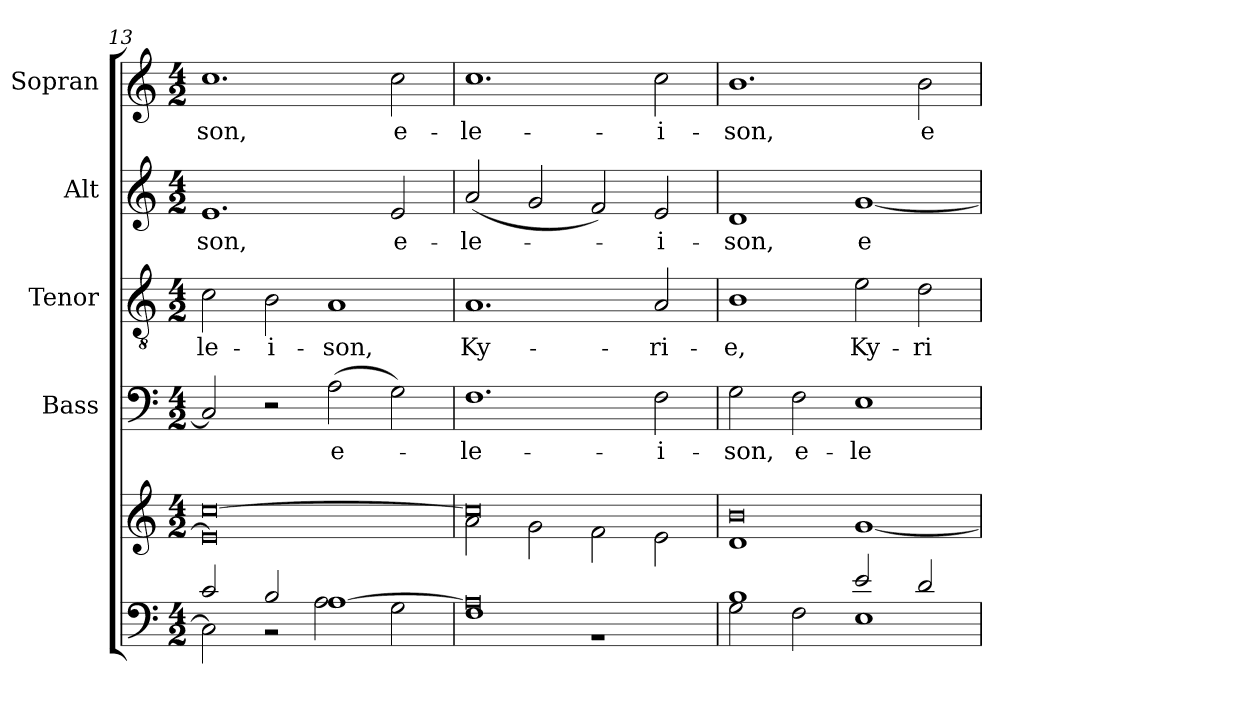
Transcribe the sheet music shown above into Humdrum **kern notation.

**kern	**kern	**kern	**text	**kern	**text	**kern	**text	**kern	**text
*part5	*part5	*part4	*part4	*part3	*part3	*part2	*part2	*part1	*part1
*staff6	*staff5	*staff4	*staff4	*staff3	*staff3	*staff2	*staff2	*staff1	*staff1
*	*	*I"Bass	*	*I"Tenor	*	*I"Alt	*	*I"Sopran	*
*	*	*I'B.	*	*I'T.	*	*I'A.	*	*I'S.	*
*clefF4	*clefG2	*clefF4	*	*clefGv2	*	*clefG2	*	*clefG2	*
*k[]	*k[]	*k[]	*	*k[]	*	*k[]	*	*k[]	*
*C:	*C:	*C:	*	*C:	*	*C:	*	*C:	*
*M4/2	*M4/2	*M4/2	*	*M4/2	*	*M4/2	*	*M4/2	*
=13	=13	=13	=13	=13	=13	=13	=13	=13	=13
*^	*^	*	*	*	*	*	*	*	*
!	!	!	!	!	!	!	!LO:LY:b	!	!LO:LY:b	!	!LO:LY:b
2c/	2C\]	[>0cc	0e]	2C/]	.	2c\	-le-	1.e	-son,	1.cc	-son,
!	!	!	!	!	!	!	!LO:LY:b	!	!	!	!
2B/	2r	.	.	2r	.	2B\	-i-	.	.	.	.
!	!	!	!	!	!LO:LY:b	!	!LO:LY:b	!	!	!	!
[>1A	2A\	.	.	(>2A\	e-	1A	-son,	.	.	.	.
!	!	!	!	!	!	!	!	!	!LO:LY:b	!	!LO:LY:b
.	2G\	.	.	2G\)	.	.	.	2e/	e-	2cc\	e-
=14	=14	=14	=14	=14	=14	=14	=14	=14	=14	=14	=14
!	!	!	!	!	!LO:LY:b	!	!LO:LY:b	!	!LO:LY:b	!	!LO:LY:b
0A]	1F	0cc]	2a\	1.F	-le-	1.A	Ky-	(<2a/	-le-	1.cc	-le-
.	.	.	2g\	.	.	.	.	2g/	.	.	.
.	1r	.	2f\	.	.	.	.	2f/)	.	.	.
!	!	!	!	!	!LO:LY:b	!	!LO:LY:b	!	!LO:LY:b	!	!LO:LY:b
.	.	.	2e\	2F\	-i-	2A/	-ri-	2e/	-i-	2cc\	-i-
=15	=15	=15	=15	=15	=15	=15	=15	=15	=15	=15	=15
!	!	!	!	!	!LO:LY:b	!	!LO:LY:b	!	!LO:LY:b	!	!LO:LY:b
1B	2G\	0b	1d	2G\	-son,	1B	-e,	1d	-son,	1.b	-son,
!	!	!	!	!	!LO:LY:b	!	!	!	!	!	!
.	2F\	.	.	2F\	e-	.	.	.	.	.	.
!	!	!	!	!	!LO:LY:b	!	!LO:LY:b	!	!LO:LY:b	!	!
2e/	1E	.	[<1g	1E	-le-	2e\	Ky-	[1g	e-	.	.
!	!	!	!	!	!	!	!LO:LY:b	!	!	!	!LO:LY:b
2d/	.	.	.	.	.	2d\	-ri-	.	.	2b\	e-
*v	*v	*	*	*	*	*	*	*	*	*	*
*	*v	*v	*	*	*	*	*	*	*	*
=	=	=	=	=	=	=	=	=	=
*-	*-	*-	*-	*-	*-	*-	*-	*-	*-
